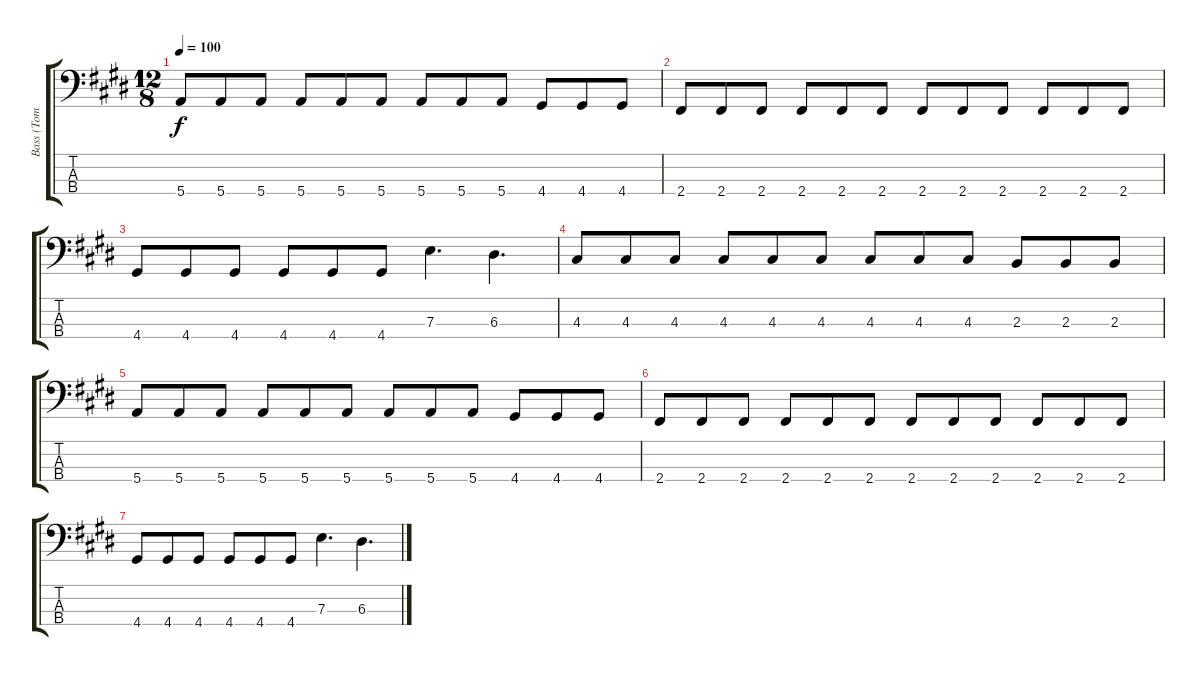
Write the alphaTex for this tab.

\track ("Bass (Tom Hamilton)" "Bass (Tom ") {instrument electricbassfinger}
\staff {score tabs}
\tuning (G2 D2 A1 E1) {hide}
\ts (12 8)
\tempo 100
\clef f4
\ks c#minor
5.4.8{dy f} 5.4.8 5.4.8 5.4.8 5.4.8 5.4.8 5.4.8 5.4.8 5.4.8 4.4.8 4.4.8 4.4.8 |
2.4.8 2.4.8 2.4.8 2.4.8 2.4.8 2.4.8 2.4.8 2.4.8 2.4.8 2.4.8 2.4.8 2.4.8 |
4.4.8 4.4.8 4.4.8 4.4.8 4.4.8 4.4.8 7.3.4{d} 6.3.4{d} |
4.3.8 4.3.8 4.3.8 4.3.8 4.3.8 4.3.8 4.3.8 4.3.8 4.3.8 2.3.8 2.3.8 2.3.8 |
5.4.8 5.4.8 5.4.8 5.4.8 5.4.8 5.4.8 5.4.8 5.4.8 5.4.8 4.4.8 4.4.8 4.4.8 |
2.4.8 2.4.8 2.4.8 2.4.8 2.4.8 2.4.8 2.4.8 2.4.8 2.4.8 2.4.8 2.4.8 2.4.8 |
4.4.8 4.4.8 4.4.8 4.4.8 4.4.8 4.4.8 7.3.4{d} 6.3.4{d}
